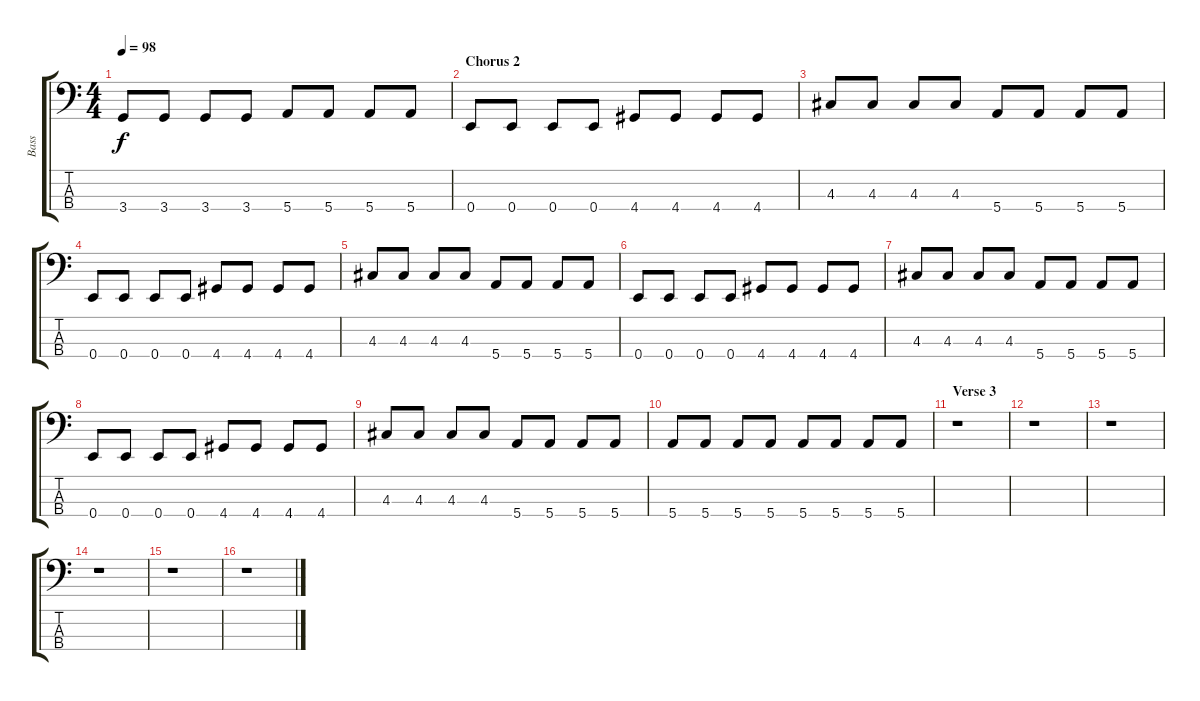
\track ("Bass" "Bass") {instrument electricbassfinger}
\staff {score tabs}
\tuning (G2 D2 A1 E1) {hide}
\ts (4 4)
\tempo 98
\clef f4
\ks c
3.4.8{dy f} 3.4.8 3.4.8 3.4.8 5.4.8 5.4.8 5.4.8 5.4.8 |
\section ("" "Chorus 2")
0.4.8 0.4.8 0.4.8 0.4.8 4.4.8 4.4.8 4.4.8 4.4.8 |
4.3.8 4.3.8 4.3.8 4.3.8 5.4.8 5.4.8 5.4.8 5.4.8 |
0.4.8 0.4.8 0.4.8 0.4.8 4.4.8 4.4.8 4.4.8 4.4.8 |
4.3.8 4.3.8 4.3.8 4.3.8 5.4.8 5.4.8 5.4.8 5.4.8 |
0.4.8 0.4.8 0.4.8 0.4.8 4.4.8 4.4.8 4.4.8 4.4.8 |
4.3.8 4.3.8 4.3.8 4.3.8 5.4.8 5.4.8 5.4.8 5.4.8 |
0.4.8 0.4.8 0.4.8 0.4.8 4.4.8 4.4.8 4.4.8 4.4.8 |
4.3.8 4.3.8 4.3.8 4.3.8 5.4.8 5.4.8 5.4.8 5.4.8 |
5.4.8 5.4.8 5.4.8 5.4.8 5.4.8 5.4.8 5.4.8 5.4.8 |
\section ("" "Verse 3")
r.1 |
r.1 |
r.1 |
r.1 |
r.1 |
r.1
